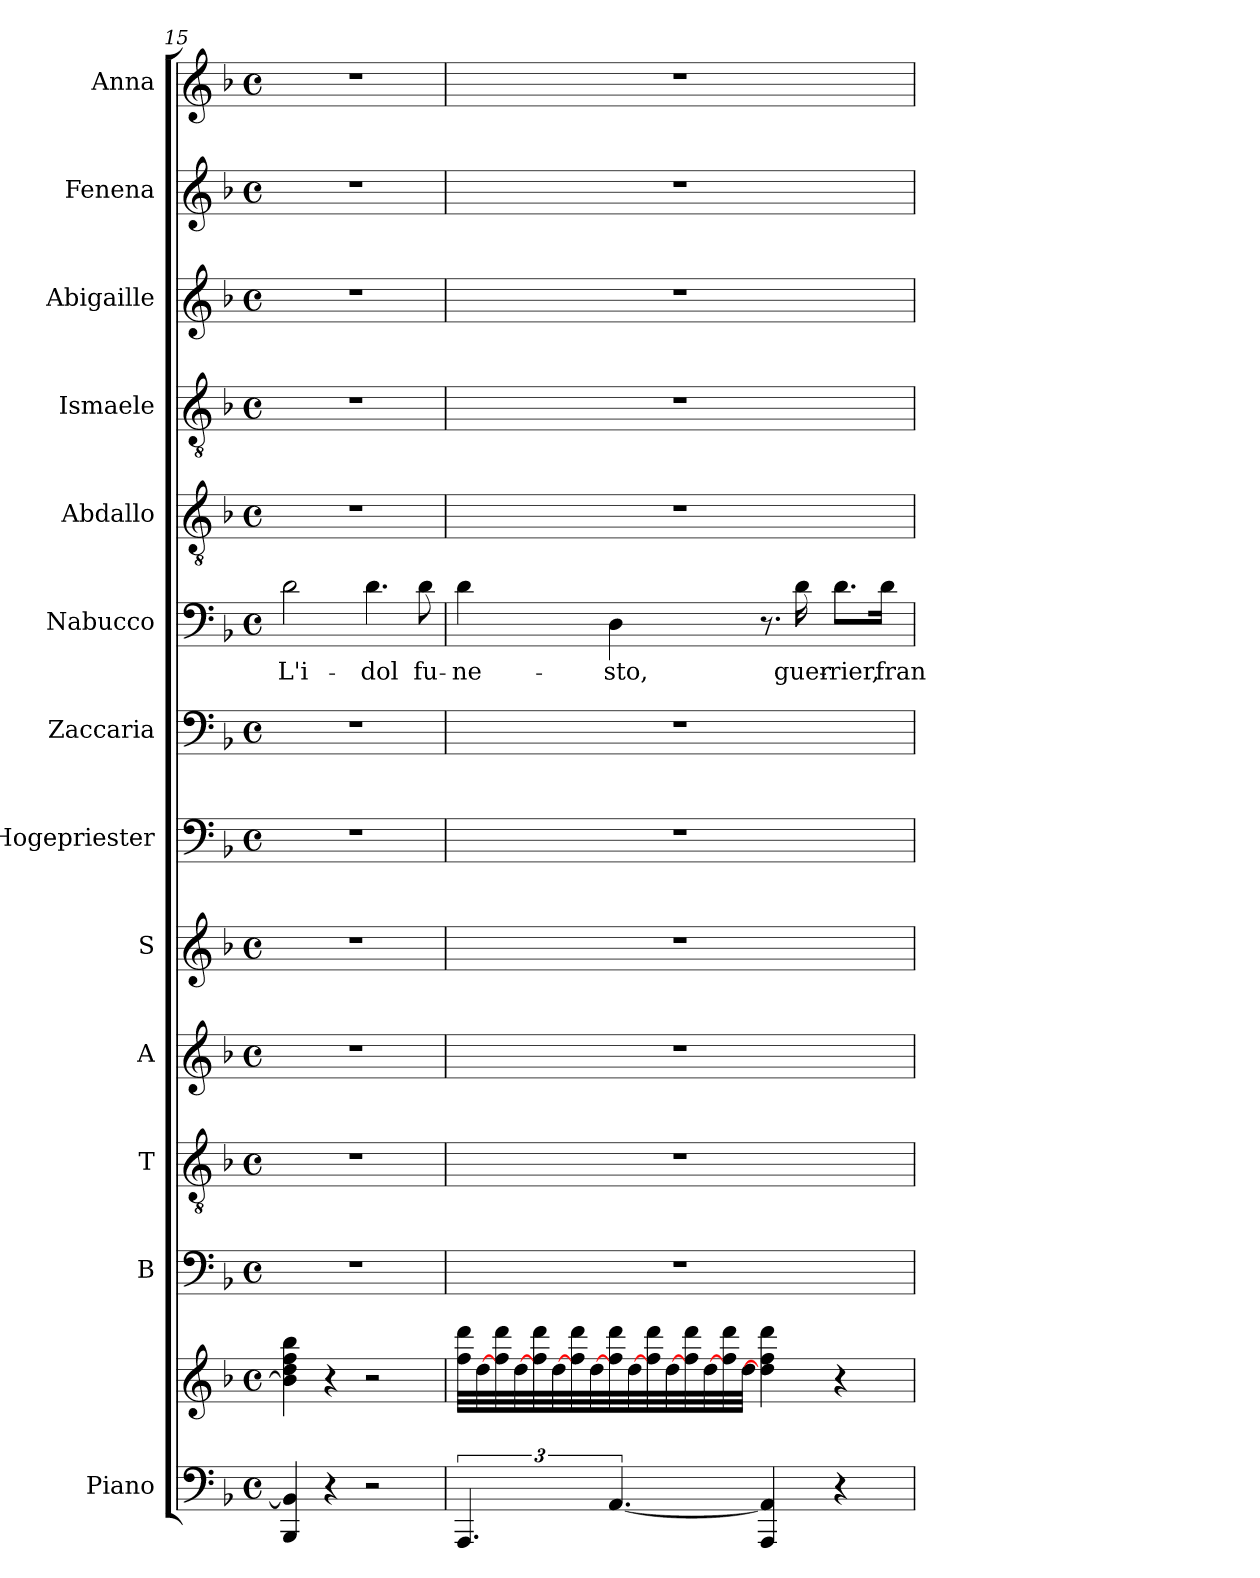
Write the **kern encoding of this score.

**kern	**kern	**kern	**kern	**kern	**kern	**kern	**kern	**kern	**text	**kern	**kern	**kern	**kern	**kern
*part13	*part13	*part12	*part11	*part10	*part9	*part8	*part7	*part6	*part6	*part5	*part4	*part3	*part2	*part1
*staff14	*staff13	*staff12	*staff11	*staff10	*staff9	*staff8	*staff7	*staff6	*staff6	*staff5	*staff4	*staff3	*staff2	*staff1
*I"Piano	*	*I"B	*I"T	*I"A	*I"S	*I"Hogepriester	*I"Zaccaria	*I"Nabucco	*	*I"Abdallo	*I"Ismaele	*I"Abigaille	*I"Fenena	*I"Anna
*I'Pno	*	*I'B	*I'T	*I'A	*I'S	*	*	*I'B	*	*	*	*	*	*
*clefF4	*clefG2	*clefF4	*clefGv2	*clefG2	*clefG2	*clefF4	*clefF4	*clefF4	*	*clefGv2	*clefGv2	*clefG2	*clefG2	*clefG2
*k[b-]	*k[b-]	*k[b-]	*k[b-]	*k[b-]	*k[b-]	*k[b-]	*k[b-]	*k[b-]	*	*k[b-]	*k[b-]	*k[b-]	*k[b-]	*k[b-]
*M4/4	*M4/4	*M4/4	*M4/4	*M4/4	*M4/4	*M4/4	*M4/4	*M4/4	*	*M4/4	*M4/4	*M4/4	*M4/4	*M4/4
*met(c)	*met(c)	*met(c)	*met(c)	*met(c)	*met(c)	*met(c)	*met(c)	*met(c)	*	*met(c)	*met(c)	*met(c)	*met(c)	*met(c)
=15	=15	=15	=15	=15	=15	=15	=15	=15	=15	=15	=15	=15	=15	=15
!	!	!	!	!	!	!	!	!	!LO:LY:b	!	!	!	!	!
4BBB-/ 4BB-/]	4b-\] 4dd\ 4ff\ 4bb-\	1r	1r	1r	1r	1r	1r	2d\	L'i-	1r	1r	1r	1r	1r
4r	4r	.	.	.	.	.	.	.	.	.	.	.	.	.
!	!	!	!	!	!	!	!	!	!LO:LY:b	!	!	!	!	!
2r	2r	.	.	.	.	.	.	4.d\	-dol	.	.	.	.	.
!	!	!	!	!	!	!	!	!	!LO:LY:b	!	!	!	!	!
.	.	.	.	.	.	.	.	8d\	fu-	.	.	.	.	.
=16	=16	=16	=16	=16	=16	=16	=16	=16	=16	=16	=16	=16	=16	=16
!	!	!	!	!	!	!	!	!	!LO:LY:b	!	!	!	!	!
*	*tremolo	*	*	*	*	*	*	*	*	*	*	*	*	*
6.AAA/	32ff\ 32ddd\LLL	1r	1r	1r	1r	1r	1r	4d\	-ne-	1r	1r	1r	1r	1r
.	[32dd\	.	.	.	.	.	.	.	.	.	.	.	.	.
.	32ff\ 32ddd\	.	.	.	.	.	.	.	.	.	.	.	.	.
.	[32dd\	.	.	.	.	.	.	.	.	.	.	.	.	.
.	32ff\ 32ddd\	.	.	.	.	.	.	.	.	.	.	.	.	.
.	[32dd\	.	.	.	.	.	.	.	.	.	.	.	.	.
.	32ff\ 32ddd\	.	.	.	.	.	.	.	.	.	.	.	.	.
.	[32dd\	.	.	.	.	.	.	.	.	.	.	.	.	.
!	!	!	!	!	!	!	!	!	!LO:LY:b	!	!	!	!	!
[6.AA/	32ff\ 32ddd\	.	.	.	.	.	.	4D\	-sto,	.	.	.	.	.
.	[32dd\	.	.	.	.	.	.	.	.	.	.	.	.	.
.	32ff\ 32ddd\	.	.	.	.	.	.	.	.	.	.	.	.	.
.	[32dd\	.	.	.	.	.	.	.	.	.	.	.	.	.
.	32ff\ 32ddd\	.	.	.	.	.	.	.	.	.	.	.	.	.
.	[32dd\	.	.	.	.	.	.	.	.	.	.	.	.	.
.	32ff\ 32ddd\	.	.	.	.	.	.	.	.	.	.	.	.	.
.	32dd\JJJ	.	.	.	.	.	.	.	.	.	.	.	.	.
*	*Xtremolo	*	*	*	*	*	*	*	*	*	*	*	*	*
4AAA/ 4AA/]	4dd\] 4ff\ 4ddd\	.	.	.	.	.	.	8.r	.	.	.	.	.	.
.	.	.	.	.	.	.	.	.	.	.	.	.	.	.
.	.	.	.	.	.	.	.	.	.	.	.	.	.	.
.	.	.	.	.	.	.	.	.	.	.	.	.	.	.
.	.	.	.	.	.	.	.	.	.	.	.	.	.	.
.	.	.	.	.	.	.	.	.	.	.	.	.	.	.
!	!	!	!	!	!	!	!	!	!LO:LY:b	!	!	!	!	!
.	.	.	.	.	.	.	.	16d\	guer-	.	.	.	.	.
.	.	.	.	.	.	.	.	.	.	.	.	.	.	.
!	!	!	!	!	!	!	!	!	!LO:LY:b	!	!	!	!	!
4r	4r	.	.	.	.	.	.	8.d\L	-rier,	.	.	.	.	.
!	!	!	!	!	!	!	!	!	!LO:LY:b	!	!	!	!	!
.	.	.	.	.	.	.	.	16d\Jk	fran-	.	.	.	.	.
=	=	=	=	=	=	=	=	=	=	=	=	=	=	=
*-	*-	*-	*-	*-	*-	*-	*-	*-	*-	*-	*-	*-	*-	*-
